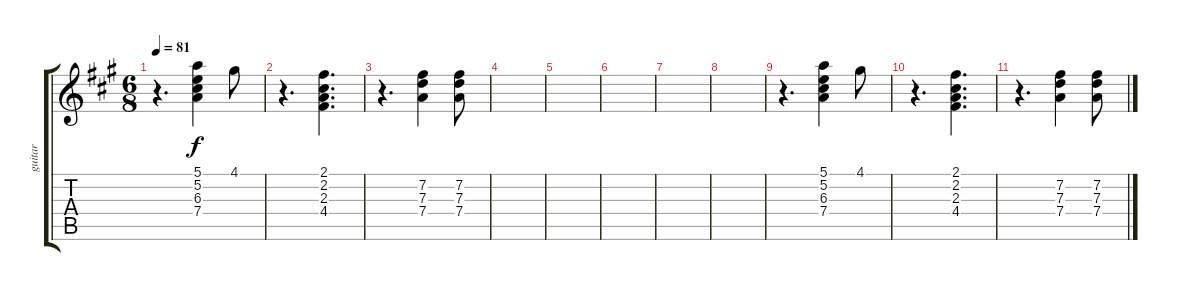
\track ("guitar" "guitar") {instrument electricguitarclean}
\staff {score tabs}
\tuning (E4 B3 G3 D3 A2 E2) {hide}
\ts (6 8)
\tempo 81
\clef g2
\ks a
r.4{d dy f} (5.1 5.2 6.3 7.4).4 4.1.8 |
r.4{d} (2.1 2.2 2.3 4.4).4{d} |
r.4{d} (7.2 7.3 7.4).4 (7.2 7.3 7.4).8 |
|
|
|
|
|
r.4{d} (5.1 5.2 6.3 7.4).4 4.1.8 |
r.4{d} (2.1 2.2 2.3 4.4).4{d} |
r.4{d} (7.2 7.3 7.4).4 (7.2 7.3 7.4).8
